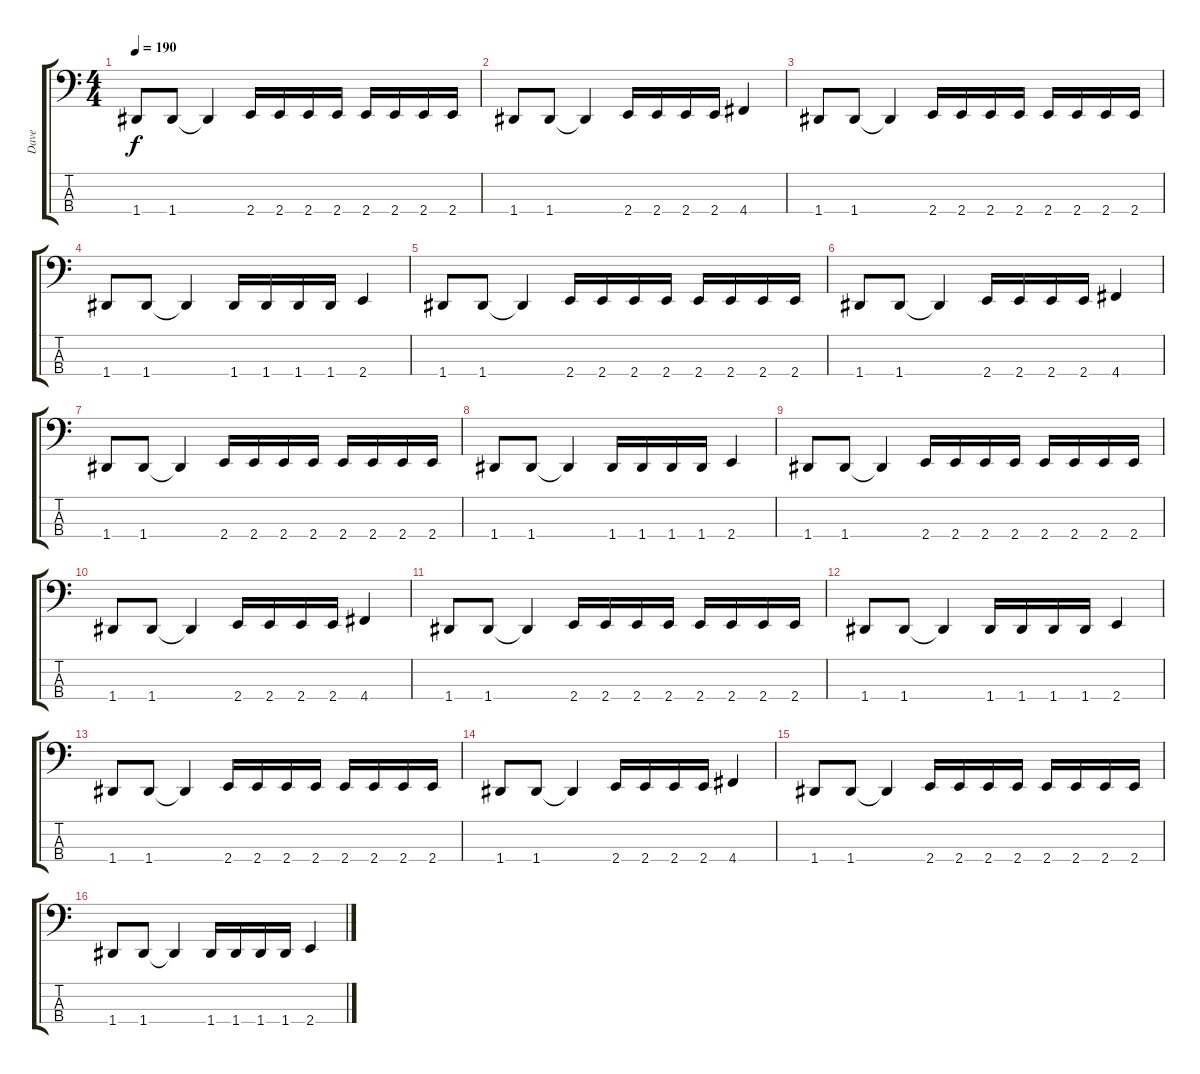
\track ("Dave" "Dave") {instrument electricbasspick}
\staff {score tabs}
\tuning (F2 C2 G1 D1) {hide}
\ts (4 4)
\tempo 190
\clef f4
\ks c
1.4.8{dy f instrument electricbasspick} 1.4.8 1.4{t}.4 2.4.16 2.4.16 2.4.16 2.4.16 2.4.16 2.4.16 2.4.16 2.4.16 |
1.4.8 1.4.8 1.4{t}.4 2.4.16 2.4.16 2.4.16 2.4.16 4.4.4 |
1.4.8 1.4.8 1.4{t}.4 2.4.16 2.4.16 2.4.16 2.4.16 2.4.16 2.4.16 2.4.16 2.4.16 |
1.4.8 1.4.8 1.4{t}.4 1.4.16 1.4.16 1.4.16 1.4.16 2.4.4 |
1.4.8 1.4.8 1.4{t}.4 2.4.16 2.4.16 2.4.16 2.4.16 2.4.16 2.4.16 2.4.16 2.4.16 |
1.4.8 1.4.8 1.4{t}.4 2.4.16 2.4.16 2.4.16 2.4.16 4.4.4 |
1.4.8 1.4.8 1.4{t}.4 2.4.16 2.4.16 2.4.16 2.4.16 2.4.16 2.4.16 2.4.16 2.4.16 |
1.4.8 1.4.8 1.4{t}.4 1.4.16 1.4.16 1.4.16 1.4.16 2.4.4 |
1.4.8 1.4.8 1.4{t}.4 2.4.16 2.4.16 2.4.16 2.4.16 2.4.16 2.4.16 2.4.16 2.4.16 |
1.4.8 1.4.8 1.4{t}.4 2.4.16 2.4.16 2.4.16 2.4.16 4.4.4 |
1.4.8 1.4.8 1.4{t}.4 2.4.16 2.4.16 2.4.16 2.4.16 2.4.16 2.4.16 2.4.16 2.4.16 |
1.4.8 1.4.8 1.4{t}.4 1.4.16 1.4.16 1.4.16 1.4.16 2.4.4 |
1.4.8 1.4.8 1.4{t}.4 2.4.16 2.4.16 2.4.16 2.4.16 2.4.16 2.4.16 2.4.16 2.4.16 |
1.4.8 1.4.8 1.4{t}.4 2.4.16 2.4.16 2.4.16 2.4.16 4.4.4 |
1.4.8 1.4.8 1.4{t}.4 2.4.16 2.4.16 2.4.16 2.4.16 2.4.16 2.4.16 2.4.16 2.4.16 |
1.4.8 1.4.8 1.4{t}.4 1.4.16 1.4.16 1.4.16 1.4.16 2.4.4
